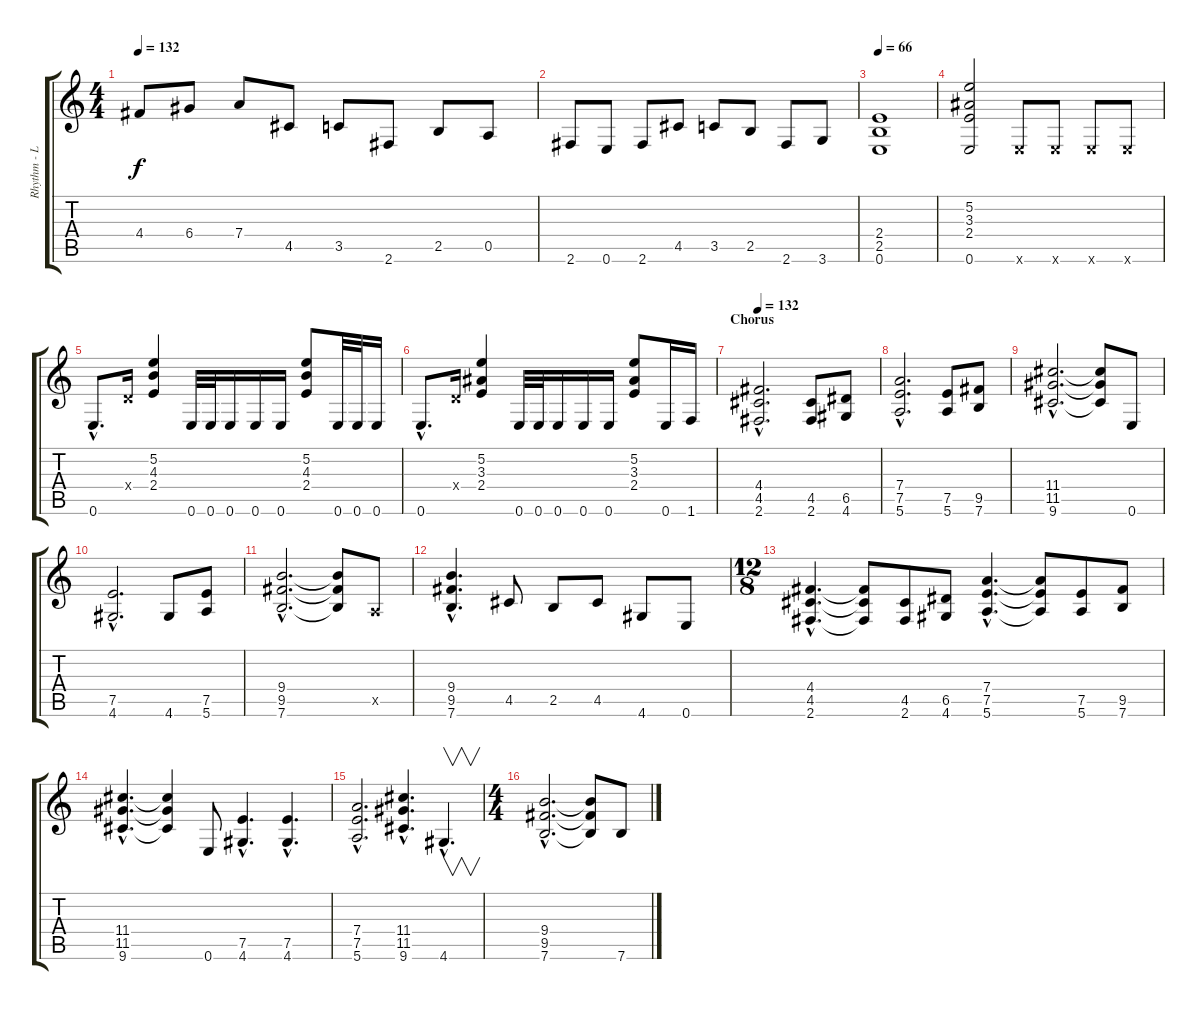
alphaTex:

\track ("Rhythm - Lead Guitar" "Rhythm - L") {instrument distortionguitar}
\staff {score tabs}
\tuning (E4 B3 G3 D3 A2 E2) {hide}
\ts (4 4)
\tempo 132
\clef g2
\ks c
4.4.8{dy f} 6.4.8 7.4.8 4.5.8 3.5.8 2.6.8 2.5.8 0.5.8 |
2.6.8 0.6.8 2.6.8 4.5.8 3.5.8 2.5.8 2.6.8 3.6.8 |
\tempo 66
(2.4 2.5 0.6).1 |
(5.2 3.3 2.4 0.6).2 0.6{x}.8 0.6{x}.8 0.6{x}.8 0.6{x}.8 |
0.6{hac}.8{d} 0.4{x}.16 (5.2 4.3 2.4).4 0.6.32 0.6.32 0.6.16 0.6.16 0.6.16 (5.2 4.3 2.4).8 0.6.32 0.6.32 0.6.16 |
0.6{hac}.8{d} 0.4{x}.16 (5.2 3.3 2.4).4 0.6.32 0.6.32 0.6.16 0.6.16 0.6.16 (5.2 3.3 2.4).8 0.6.16 1.6.16 |
\section ("" "Chorus")
\tempo 132
(4.4{hac} 4.5{hac} 2.6{hac}).2{d} (4.5 2.6).8 (6.5 4.6).8 |
(7.4{hac} 7.5{hac} 5.6{hac}).2{d} (7.5 5.6).8 (9.5 7.6).8 |
(11.4{hac} 11.5{hac} 9.6{hac}).2{d} (11.4{t} 11.5{t} 9.6{t}).8 0.6.8 |
(7.5{hac} 4.6{hac}).2{d} 4.6.8 (7.5 5.6).8 |
(9.4{hac} 9.5{hac} 7.6{hac}).2{d} (9.4{t} 9.5{t} 7.6{t}).8 0.5{x}.8 |
(9.4{hac} 9.5{hac} 7.6{hac}).4{d} 4.5.8 2.5.8 4.5.8 4.6.8 0.6.8 |
\ts (12 8)
(4.4{hac} 4.5{hac} 2.6{hac}).4{d} (4.4{t} 4.5{t} 2.6{t}).8 (4.5 2.6).8 (6.5 4.6).8 (7.4{hac} 7.5{hac} 5.6{hac}).4{d} (7.4{t} 7.5{t} 5.6{t}).8 (7.5 5.6).8 (9.5 7.6).8 |
(11.4{hac} 11.5{hac} 9.6{hac}).4{d} (11.4{t} 11.5{t} 9.6{t}).4 0.6.8 (7.5{hac} 4.6{hac}).4{d} (7.5{hac} 4.6{hac}).4{d} |
(7.4{hac} 7.5{hac} 5.6{hac}).2{d} (11.4{hac} 11.5{hac} 9.6{hac}).4{d} 4.6{hac}.4{v d} |
\ts (4 4)
(9.4{hac} 9.5{hac} 7.6{hac}).2{d} (9.4{t} 9.5{t} 7.6{t}).8 7.6.8
